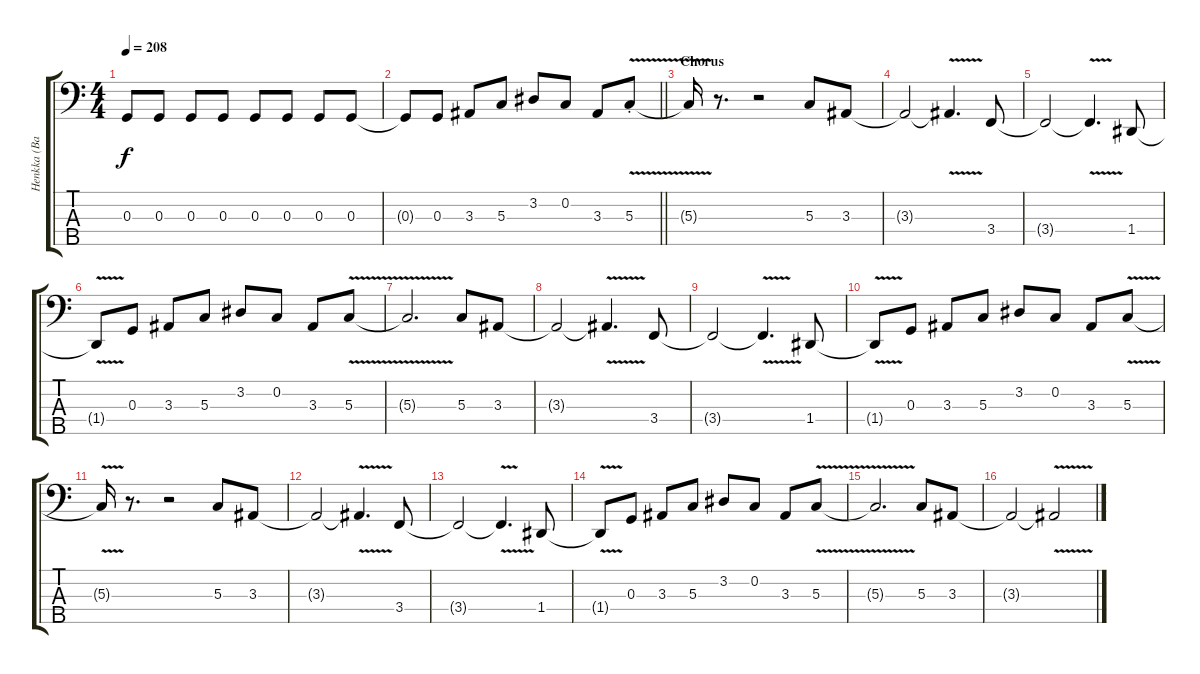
\track ("Henkka (Bass)" "Henkka (Ba") {instrument electricbasspick}
\staff {score tabs}
\tuning (F2 C2 G1 D1 A0) {hide}
\ts (4 4)
\tempo 208
\clef f4
\ks c
0.3{t}.8{dy f} 0.3.8 0.3.8 0.3.8 0.3.8 0.3.8 0.3.8 0.3.8 |
\barLineRight lightlight
0.3{t}.8 0.3.8 3.3.8 5.3.8 3.2.8 0.2.8 3.3.8 5.3{v st}.8 |
\section ("" "Chorus")
5.3{t}.16 r.8{d} r.2 5.3.8 3.3.8 |
3.3{t}.2 3.3{v t}.4{d} 3.4.8 |
3.4{t}.2 3.4{v t}.4{d} 1.4.8 |
1.4{v t}.8 0.3.8 3.3.8 5.3.8 3.2.8 0.2.8 3.3.8 5.3{v}.8 |
5.3{t}.2{d} 5.3.8 3.3.8 |
3.3{t}.2 3.3{v t}.4{d} 3.4.8 |
3.4{t}.2 3.4{v t}.4{d} 1.4.8 |
1.4{v t}.8 0.3.8 3.3.8 5.3.8 3.2.8 0.2.8 3.3.8 5.3{v}.8 |
5.3{t}.16 r.8{d} r.2 5.3.8 3.3.8 |
3.3{t}.2 3.3{v t}.4{d} 3.4.8 |
3.4{t}.2 3.4{v t}.4{d} 1.4.8 |
1.4{v t}.8 0.3.8 3.3.8 5.3.8 3.2.8 0.2.8 3.3.8 5.3{v}.8 |
5.3{t}.2{d} 5.3.8 3.3.8 |
3.3{t}.2 3.3{v t}.2
